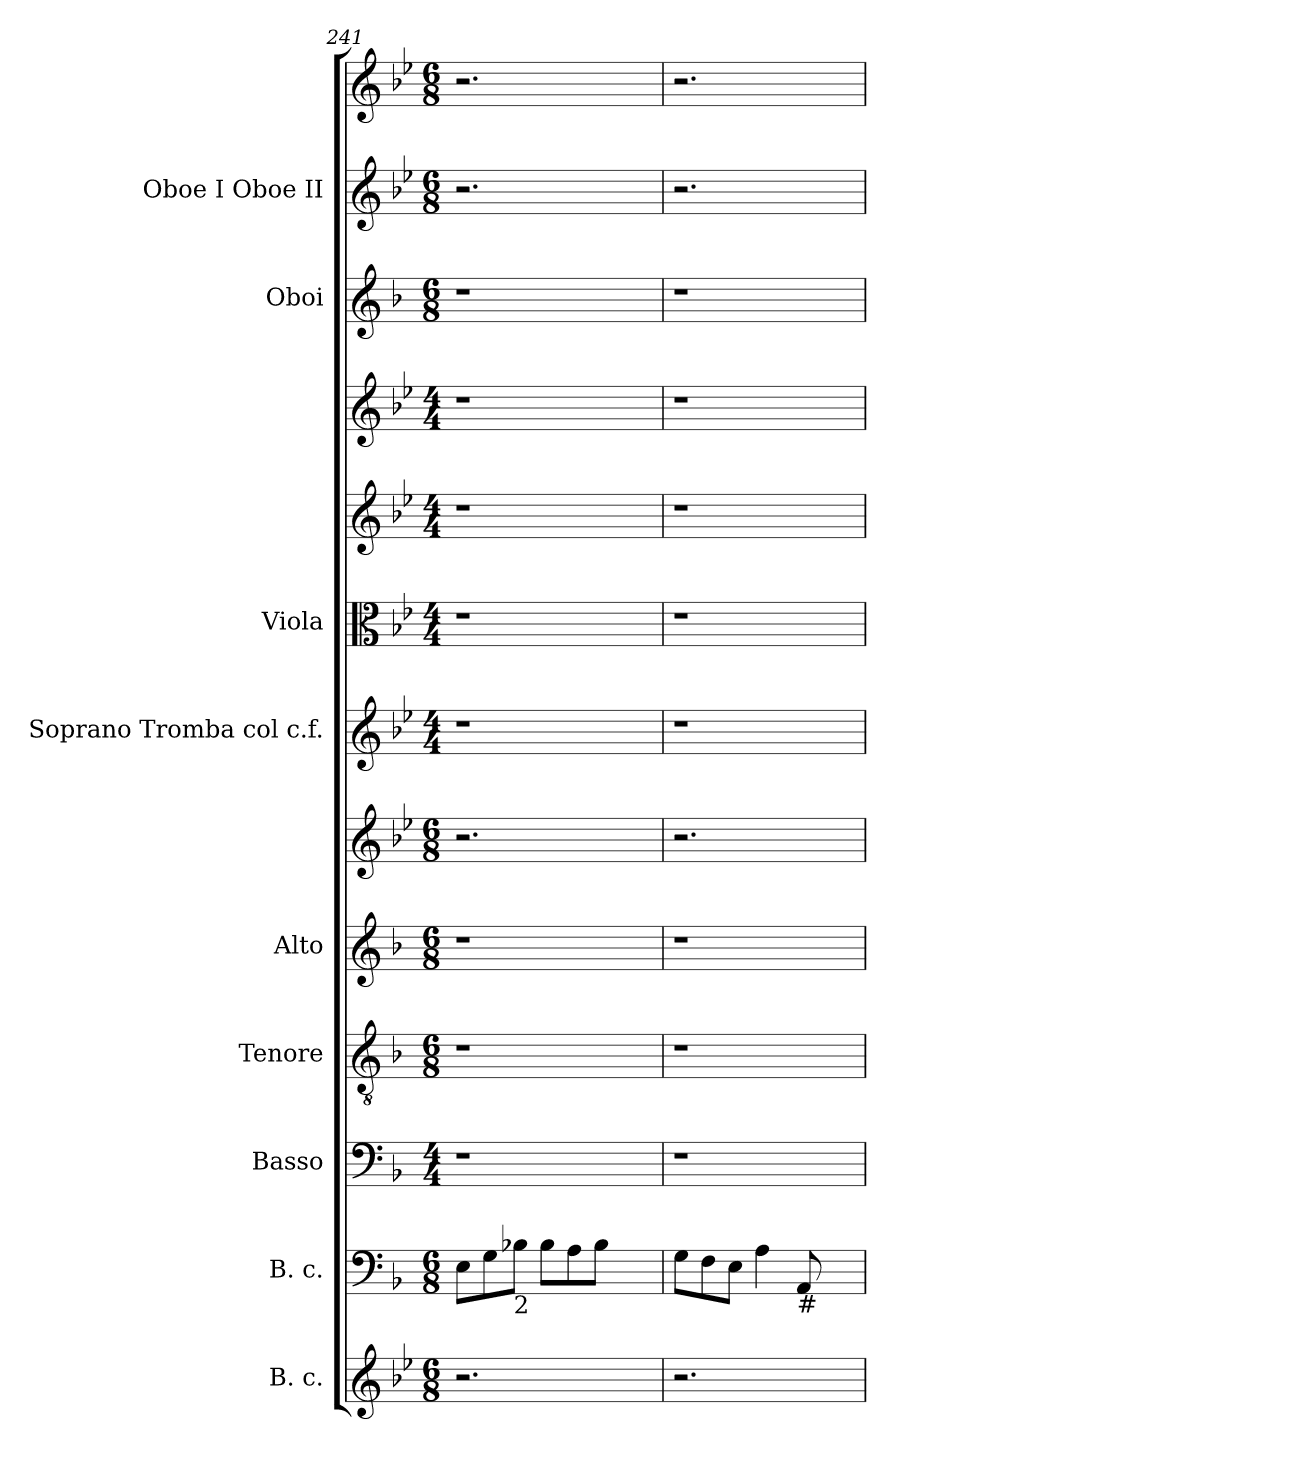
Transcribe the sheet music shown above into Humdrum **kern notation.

**kern	**kern	**kern	**kern	**kern	**kern	**kern	**kern	**kern	**kern	**kern	**kern	**kern
*part12	*part11	*part10	*part9	*part8	*part7	*part6	*part5	*part4	*part3	*part2	*part1	*part1
*staff13	*staff12	*staff11	*staff10	*staff9	*staff8	*staff7	*staff6	*staff5	*staff4	*staff3	*staff2	*staff1
*I"B. c.	*I"B. c.	*I"Basso	*I"Tenore	*I"Alto	*	*I"Soprano Tromba col c.f.	*I"Viola	*	*	*I"Oboi	*I"Oboe I Oboe II	*
*	*I'B. c.	*I'Basso	*I'Tenore	*I'Alto	*	*I'Soprano	*I'Viola	*	*	*	*I'Ob	*
*clefG2	*clefF4	*clefF4	*clefGv2	*clefG2	*clefG2	*clefG2	*clefC3	*clefG2	*clefG2	*clefG2	*clefG2	*clefG2
*k[b-e-]	*k[b-]	*k[b-]	*k[b-]	*k[b-]	*k[b-e-]	*k[b-e-]	*k[b-e-]	*k[b-e-]	*k[b-e-]	*k[b-]	*k[b-e-]	*k[b-e-]
*B-:	*F:	*F:	*F:	*F:	*B-:	*B-:	*B-:	*B-:	*B-:	*F:	*B-:	*B-:
*M6/8	*M6/8	*M4/4	*M6/8	*M6/8	*M6/8	*M4/4	*M4/4	*M4/4	*M4/4	*M6/8	*M6/8	*M6/8
=241	=241	=241	=241	=241	=241	=241	=241	=241	=241	=241	=241	=241
!	!	!	!LO:N:vis=1	!LO:N:vis=1	!	!	!	!	!	!LO:N:vis=1	!	!
2.r	8E>\L	1r	2.r	2.r	2.r	1r	1r	1r	1r	2.r	2.r	2.r
.	8G\	.	.	.	.	.	.	.	.	.	.	.
!	!LO:TX:b:t=2	!	!	!	!	!	!	!	!	!	!	!
.	8B-X>\J	.	.	.	.	.	.	.	.	.	.	.
.	8B->\L	.	.	.	.	.	.	.	.	.	.	.
.	8A\	.	.	.	.	.	.	.	.	.	.	.
.	8B->\J	.	.	.	.	.	.	.	.	.	.	.
4ryy	4ryy	.	4ryy	4ryy	4ryy	.	.	.	.	4ryy	4ryy	4ryy
=242	=242	=242	=242	=242	=242	=242	=242	=242	=242	=242	=242	=242
!	!	!	!LO:N:vis=1	!LO:N:vis=1	!	!	!	!	!	!LO:N:vis=1	!	!
2.r	8G>\L	1r	2.r	2.r	2.r	1r	1r	1r	1r	2.r	2.r	2.r
.	8F\	.	.	.	.	.	.	.	.	.	.	.
.	8E\J	.	.	.	.	.	.	.	.	.	.	.
.	4A>\	.	.	.	.	.	.	.	.	.	.	.
!	!LO:TX:b:t=#	!	!	!	!	!	!	!	!	!	!	!
.	8AA/	.	.	.	.	.	.	.	.	.	.	.
4ryy	4ryy	.	4ryy	4ryy	4ryy	.	.	.	.	4ryy	4ryy	4ryy
=	=	=	=	=	=	=	=	=	=	=	=	=
*-	*-	*-	*-	*-	*-	*-	*-	*-	*-	*-	*-	*-
